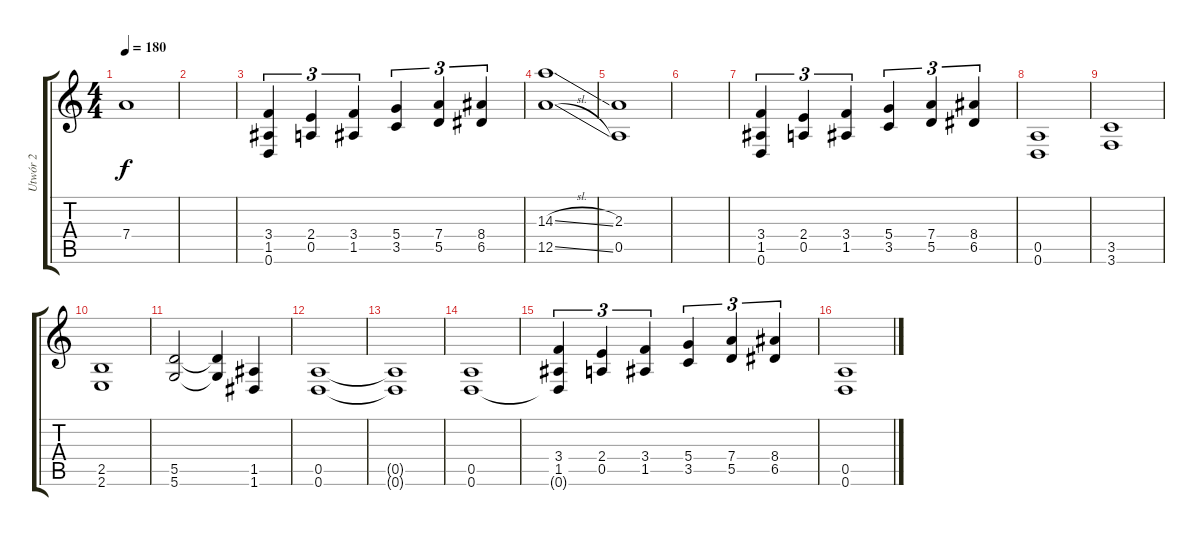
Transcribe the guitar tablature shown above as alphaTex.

\track ("Utwór 2" "Utwór 2") {instrument distortionguitar}
\staff {score tabs}
\tuning (E4 B3 G3 D3 A2 D2) {hide}
\ts (4 4)
\tempo 180
\clef g2
\ks c
7.4{t}.1{dy f} |
|
(3.4 1.5 0.6).4{tu (3 2)} (2.4 0.5).4{tu (3 2)} (3.4 1.5).4{tu (3 2)} (5.4 3.5).4{tu (3 2)} (7.4 5.5).4{tu (3 2)} (8.4 6.5).4{tu (3 2)} |
(14.3{sl} 12.5{sl}).1 |
(2.3 0.5).1 |
|
(3.4 1.5 0.6).4{tu (3 2)} (2.4 0.5).4{tu (3 2)} (3.4 1.5).4{tu (3 2)} (5.4 3.5).4{tu (3 2)} (7.4 5.5).4{tu (3 2)} (8.4 6.5).4{tu (3 2)} |
(0.5 0.6).1 |
(3.5 3.6).1 |
(2.5 2.6).1 |
(5.5 5.6).2 (5.5{t} 5.6{t}).4 (1.5 1.6).4 |
(0.5 0.6).1 |
(0.5{t} 0.6{t}).1 |
(0.5 0.6).1 |
(3.4 1.5 0.6{t}).4{tu (3 2)} (2.4 0.5).4{tu (3 2)} (3.4 1.5).4{tu (3 2)} (5.4 3.5).4{tu (3 2)} (7.4 5.5).4{tu (3 2)} (8.4 6.5).4{tu (3 2)} |
(0.5 0.6).1
